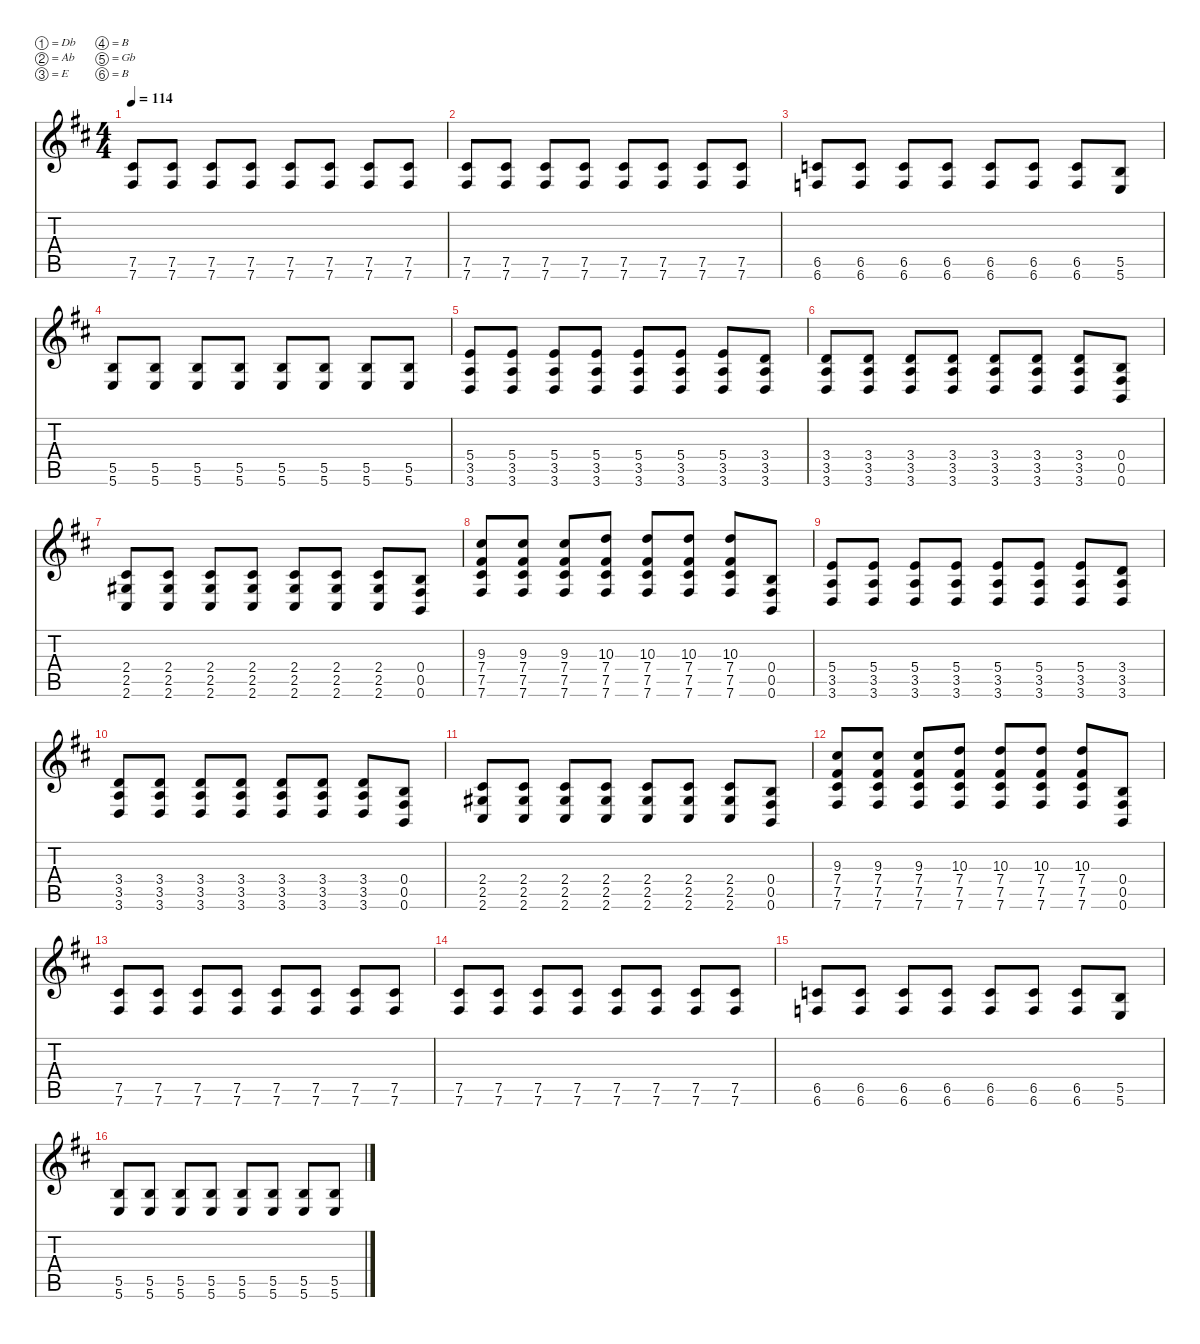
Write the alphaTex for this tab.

\defaultSystemsLayout 4
\hideDynamics
\bracketExtendMode nobrackets
\singleTrackTrackNamePolicy hidden
\multiTrackTrackNamePolicy hidden
\firstSystemTrackNameMode fullname
\firstSystemTrackNameOrientation horizontal
\otherSystemsTrackNameOrientation horizontal
\track ("Michael Gallagher" "dist.guit.") {instrument distortionguitar}
\staff {score tabs}
\tuning (Db4 Ab3 E3 B2 Gb2 B1)
\ts (4 4)
\tempo 114
\clef g2
\ks bminor
(7.5{acc #} 7.6{acc #}).8{dy f beam Up} (7.5{acc #} 7.6{acc #}).8{beam Up} (7.5{acc #} 7.6{acc #}).8{beam Up} (7.5{acc #} 7.6{acc #}).8{beam Up} (7.5{acc #} 7.6{acc #}).8{beam Up} (7.5{acc #} 7.6{acc #}).8{beam Up} (7.5{acc #} 7.6{acc #}).8{beam Up} (7.5{acc #} 7.6{acc #}).8{beam Up} |
(7.5{acc #} 7.6{acc #}).8{beam Up} (7.5{acc #} 7.6{acc #}).8{beam Up} (7.5{acc #} 7.6{acc #}).8{beam Up} (7.5{acc #} 7.6{acc #}).8{beam Up} (7.5{acc #} 7.6{acc #}).8{beam Up} (7.5{acc #} 7.6{acc #}).8{beam Up} (7.5{acc #} 7.6{acc #}).8{beam Up} (7.5{acc #} 7.6{acc #}).8{beam Up} |
(6.5{acc forcenatural} 6.6{acc forcenatural}).8{beam Up} (6.5{acc forcenatural} 6.6{acc forcenatural}).8{beam Up} (6.5{acc forcenatural} 6.6{acc forcenatural}).8{beam Up} (6.5{acc forcenatural} 6.6{acc forcenatural}).8{beam Up} (6.5{acc forcenatural} 6.6{acc forcenatural}).8{beam Up} (6.5{acc forcenatural} 6.6{acc forcenatural}).8{beam Up} (6.5{acc forcenatural} 6.6{acc forcenatural}).8{beam Up} (5.5{acc forcenatural} 5.6{acc forcenatural}).8{beam Up} |
(5.5{acc forcenatural} 5.6{acc forcenatural}).8{beam Up} (5.5{acc forcenatural} 5.6{acc forcenatural}).8{beam Up} (5.5{acc forcenatural} 5.6{acc forcenatural}).8{beam Up} (5.5{acc forcenatural} 5.6{acc forcenatural}).8{beam Up} (5.5{acc forcenatural} 5.6{acc forcenatural}).8{beam Up} (5.5{acc forcenatural} 5.6{acc forcenatural}).8{beam Up} (5.5{acc forcenatural} 5.6{acc forcenatural}).8{beam Up} (5.5{acc forcenatural} 5.6{acc forcenatural}).8{beam Up} |
(5.4{acc forcenatural} 3.5{acc forcenatural} 3.6{acc forcenatural}).8{beam Up} (5.4{acc forcenatural} 3.5{acc forcenatural} 3.6{acc forcenatural}).8{beam Up} (5.4{acc forcenatural} 3.5{acc forcenatural} 3.6{acc forcenatural}).8{beam Up} (5.4{acc forcenatural} 3.5{acc forcenatural} 3.6{acc forcenatural}).8{beam Up} (5.4{acc forcenatural} 3.5{acc forcenatural} 3.6{acc forcenatural}).8{beam Up} (5.4{acc forcenatural} 3.5{acc forcenatural} 3.6{acc forcenatural}).8{beam Up} (5.4{acc forcenatural} 3.5{acc forcenatural} 3.6{acc forcenatural}).8{beam Up} (3.4{acc forcenatural} 3.5{acc forcenatural} 3.6{acc forcenatural}).8{beam Up} |
(3.4{acc forcenatural} 3.5{acc forcenatural} 3.6{acc forcenatural}).8{beam Up} (3.4{acc forcenatural} 3.5{acc forcenatural} 3.6{acc forcenatural}).8{beam Up} (3.4{acc forcenatural} 3.5{acc forcenatural} 3.6{acc forcenatural}).8{beam Up} (3.4{acc forcenatural} 3.5{acc forcenatural} 3.6{acc forcenatural}).8{beam Up} (3.4{acc forcenatural} 3.5{acc forcenatural} 3.6{acc forcenatural}).8{beam Up} (3.4{acc forcenatural} 3.5{acc forcenatural} 3.6{acc forcenatural}).8{beam Up} (3.4{acc forcenatural} 3.5{acc forcenatural} 3.6{acc forcenatural}).8{beam Up} (0.4{acc forcenatural} 0.5{acc #} 0.6{acc forcenatural}).8{beam Up} |
(2.4{acc #} 2.5{acc #} 2.6{acc #}).8{beam Up} (2.4{acc #} 2.5{acc #} 2.6{acc #}).8{beam Up} (2.4{acc #} 2.5{acc #} 2.6{acc #}).8{beam Up} (2.4{acc #} 2.5{acc #} 2.6{acc #}).8{beam Up} (2.4{acc #} 2.5{acc #} 2.6{acc #}).8{beam Up} (2.4{acc #} 2.5{acc #} 2.6{acc #}).8{beam Up} (2.4{acc #} 2.5{acc #} 2.6{acc #}).8{beam Up} (0.4{acc forcenatural} 0.5{acc #} 0.6{acc forcenatural}).8{beam Up} |
(9.3{acc #} 7.4{acc #} 7.5{acc #} 7.6{acc #}).8{beam Up} (9.3{acc #} 7.4{acc #} 7.5{acc #} 7.6{acc #}).8{beam Up} (9.3{acc #} 7.4{acc #} 7.5{acc #} 7.6{acc #}).8{beam Up} (10.3{acc forcenatural} 7.4{acc #} 7.5{acc #} 7.6{acc #}).8{beam Up} (10.3{acc forcenatural} 7.4{acc #} 7.5{acc #} 7.6{acc #}).8{beam Up} (10.3{acc forcenatural} 7.4{acc #} 7.5{acc #} 7.6{acc #}).8{beam Up} (10.3{acc forcenatural} 7.4{acc #} 7.5{acc #} 7.6{acc #}).8{beam Up} (0.4{acc forcenatural} 0.5{acc #} 0.6{acc forcenatural}).8{beam Up} |
(5.4{acc forcenatural} 3.5{acc forcenatural} 3.6{acc forcenatural}).8{beam Up} (5.4{acc forcenatural} 3.5{acc forcenatural} 3.6{acc forcenatural}).8{beam Up} (5.4{acc forcenatural} 3.5{acc forcenatural} 3.6{acc forcenatural}).8{beam Up} (5.4{acc forcenatural} 3.5{acc forcenatural} 3.6{acc forcenatural}).8{beam Up} (5.4{acc forcenatural} 3.5{acc forcenatural} 3.6{acc forcenatural}).8{beam Up} (5.4{acc forcenatural} 3.5{acc forcenatural} 3.6{acc forcenatural}).8{beam Up} (5.4{acc forcenatural} 3.5{acc forcenatural} 3.6{acc forcenatural}).8{beam Up} (3.4{acc forcenatural} 3.5{acc forcenatural} 3.6{acc forcenatural}).8{beam Up} |
(3.4{acc forcenatural} 3.5{acc forcenatural} 3.6{acc forcenatural}).8{beam Up} (3.4{acc forcenatural} 3.5{acc forcenatural} 3.6{acc forcenatural}).8{beam Up} (3.4{acc forcenatural} 3.5{acc forcenatural} 3.6{acc forcenatural}).8{beam Up} (3.4{acc forcenatural} 3.5{acc forcenatural} 3.6{acc forcenatural}).8{beam Up} (3.4{acc forcenatural} 3.5{acc forcenatural} 3.6{acc forcenatural}).8{beam Up} (3.4{acc forcenatural} 3.5{acc forcenatural} 3.6{acc forcenatural}).8{beam Up} (3.4{acc forcenatural} 3.5{acc forcenatural} 3.6{acc forcenatural}).8{beam Up} (0.4{acc forcenatural} 0.5{acc #} 0.6{acc forcenatural}).8{beam Up} |
(2.4{acc #} 2.5{acc #} 2.6{acc #}).8{beam Up} (2.4{acc #} 2.5{acc #} 2.6{acc #}).8{beam Up} (2.4{acc #} 2.5{acc #} 2.6{acc #}).8{beam Up} (2.4{acc #} 2.5{acc #} 2.6{acc #}).8{beam Up} (2.4{acc #} 2.5{acc #} 2.6{acc #}).8{beam Up} (2.4{acc #} 2.5{acc #} 2.6{acc #}).8{beam Up} (2.4{acc #} 2.5{acc #} 2.6{acc #}).8{beam Up} (0.4{acc forcenatural} 0.5{acc #} 0.6{acc forcenatural}).8{beam Up} |
(9.3{acc #} 7.4{acc #} 7.5{acc #} 7.6{acc #}).8{beam Up} (9.3{acc #} 7.4{acc #} 7.5{acc #} 7.6{acc #}).8{beam Up} (9.3{acc #} 7.4{acc #} 7.5{acc #} 7.6{acc #}).8{beam Up} (10.3{acc forcenatural} 7.4{acc #} 7.5{acc #} 7.6{acc #}).8{beam Up} (10.3{acc forcenatural} 7.4{acc #} 7.5{acc #} 7.6{acc #}).8{beam Up} (10.3{acc forcenatural} 7.4{acc #} 7.5{acc #} 7.6{acc #}).8{beam Up} (10.3{acc forcenatural} 7.4{acc #} 7.5{acc #} 7.6{acc #}).8{beam Up} (0.4{acc forcenatural} 0.5{acc #} 0.6{acc forcenatural}).8{beam Up} |
(7.5{acc #} 7.6{acc #}).8{beam Up} (7.5{acc #} 7.6{acc #}).8{beam Up} (7.5{acc #} 7.6{acc #}).8{beam Up} (7.5{acc #} 7.6{acc #}).8{beam Up} (7.5{acc #} 7.6{acc #}).8{beam Up} (7.5{acc #} 7.6{acc #}).8{beam Up} (7.5{acc #} 7.6{acc #}).8{beam Up} (7.5{acc #} 7.6{acc #}).8{beam Up} |
(7.5{acc #} 7.6{acc #}).8{beam Up} (7.5{acc #} 7.6{acc #}).8{beam Up} (7.5{acc #} 7.6{acc #}).8{beam Up} (7.5{acc #} 7.6{acc #}).8{beam Up} (7.5{acc #} 7.6{acc #}).8{beam Up} (7.5{acc #} 7.6{acc #}).8{beam Up} (7.5{acc #} 7.6{acc #}).8{beam Up} (7.5{acc #} 7.6{acc #}).8{beam Up} |
(6.5{acc forcenatural} 6.6{acc forcenatural}).8{beam Up} (6.5{acc forcenatural} 6.6{acc forcenatural}).8{beam Up} (6.5{acc forcenatural} 6.6{acc forcenatural}).8{beam Up} (6.5{acc forcenatural} 6.6{acc forcenatural}).8{beam Up} (6.5{acc forcenatural} 6.6{acc forcenatural}).8{beam Up} (6.5{acc forcenatural} 6.6{acc forcenatural}).8{beam Up} (6.5{acc forcenatural} 6.6{acc forcenatural}).8{beam Up} (5.5{acc forcenatural} 5.6{acc forcenatural}).8{beam Up} |
(5.5{acc forcenatural} 5.6{acc forcenatural}).8{beam Up} (5.5{acc forcenatural} 5.6{acc forcenatural}).8{beam Up} (5.5{acc forcenatural} 5.6{acc forcenatural}).8{beam Up} (5.5{acc forcenatural} 5.6{acc forcenatural}).8{beam Up} (5.5{acc forcenatural} 5.6{acc forcenatural}).8{beam Up} (5.5{acc forcenatural} 5.6{acc forcenatural}).8{beam Up} (5.5{acc forcenatural} 5.6{acc forcenatural}).8{beam Up} (5.5{acc forcenatural} 5.6{acc forcenatural}).8{beam Up}
